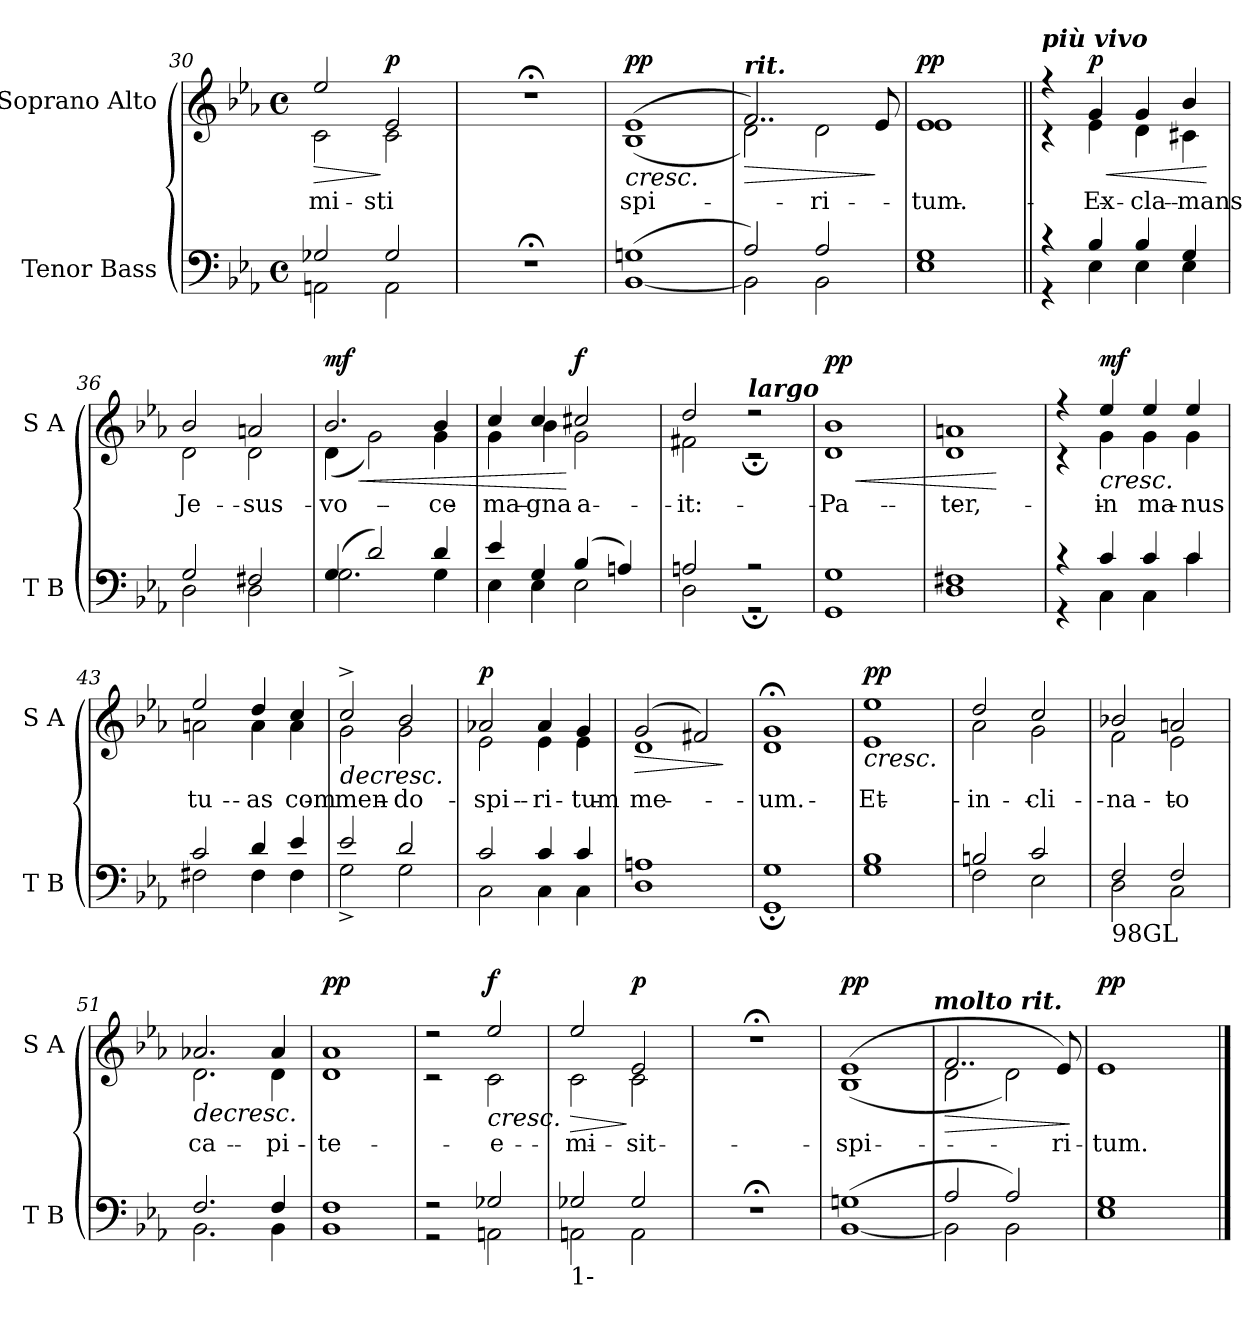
**kern	**kern	**text	**dynam
*part2	*part1	*part1	*part1
*staff2	*staff1	*staff1	*staff1
*I"Tenor Bass	*I"Soprano Alto	*	*
*I'T B	*I'S A	*	*
*clefF4	*clefG2	*	*
*k[b-e-a-]	*k[b-e-a-]	*	*
*E-:	*E-:	*	*
*M4/4	*M4/4	*	*
*met(c)	*met(c)	*	*
=30	=30	=30	=30
*^	*	*	*
!	!	!	!LO:LY:b	!LO:HP:b
*	*	*^	*	*
2G-X/	2AAn\	2ee-/	2c\	-mi-	>
!	!	!	!	!LO:LY:b	!LO:DY:n=1:b
2G-/	2AA\	2e-/	2c\	-sti	] p
=31	=31	=31	=31	=31	=31
1r;	2ryy	1r;<	2ryy	.	.
.	2ryy	.	2ryy	.	.
=32	=32	=32	=32	=32	=32
!	!	!	!	!LO:LY:b	!LO:HP:b
!	!	!	!	!	!LO:DY:n=1:b
(>1Gn/	[1BB-\	(>1e-/	(<1B-\	spi-	< pp
=33	=33	=33	=33	=33	=33
!	!	!LO:TX:a:Bi:t=rit.	!	!	!
!	!	!	!	!	!LO:HP:b
2A-/)	2BB-\]	2..f/)	2d\)	.	>
!	!	!	!	!LO:LY:b	!
2A-/	2BB-\	.	2d\	ri-	.
.	.	8e-/	.	.	]
=34	=34	=34	=34	=34	=34
!	!	!	!	!LO:LY:b	!LO:DY:b
1G/	1E-\	1e-/	1e-\	-tum.	pp
!!LO:LB:g=z	!!
=35||	=35||	=35||	=35||	=35||	=35||
!	!	!LO:TX:a:Bi:t=più vivo	!	!	!
4r	4r	4r	4r	.	.
!	!	!	!	!LO:LY:b	!LO:HP:b
!	!	!	!	!	!LO:DY:n=1:b
4B-/	4E-\	4g/	4e-\	Ex-	< p
!	!	!	!	!LO:LY:b	!
4B-/	4E-\	4g/	4d\	-cla-	.
!	!	!	!	!LO:LY:b	!
4G/	4E-\	4b-/	4c#X\	-mans	.
*v	*v	*	*	*	*
*	*v	*v	*	*
.	.	.	[
=36	=36	=36	=36
*^	*	*	*
!	!	!	!LO:LY:b	!
*	*	*^	*	*
2G/	2D\	2b-/	2d\	Je-	.
!	!	!	!	!LO:LY:b	!
2F#X/	2D\	2an/	2d\	-sus	.
=37	=37	=37	=37	=37	=37
!	!	!	!	!LO:LY:b	!LO:HP:b
!	!	!	!	!	!LO:DY:n=1:b
(4G/	2.G\	2.b-/	(4d\	vo-	< mf
2d/)	.	.	2g\)	.	.
!	!	!	!	!LO:LY:b	!
4d/	4G\	4b-/	4g\	-ce	.
=38	=38	=38	=38	=38	=38
!	!	!	!	!LO:LY:b	!
4e-/	4E-\	4cc/	4g\	ma-	.
!	!	!	!	!LO:LY:b	!
4G/	4E-\	4cc/	4b-\	-gna	.
!	!	!	!	!LO:LY:b	!LO:DY:n=1:b
(>4B-/	2E-\	2cc#X/	2g\	a-	[ f
4An/)	.	.	.	.	.
=39	=39	=39	=39	=39	=39
!	!	!	!	!LO:LY:b	!
2An/	2D\	2dd/	2f#X\	-it:	.
!	!	!LO:TX:a:Bi:t=largo	!	!	!
2r	2r;	2r	2r;<	.	.
=40	=40	=40	=40	=40	=40
!	!	!	!	!LO:LY:b	!LO:HP:b
!	!	!	!	!	!LO:HP:n=1:b
!	!	!	!	!	!LO:DY:n=1:b
1G/	1GG\	1b-/	1d\	Pa-	< > pp
=41	=41	=41	=41	=41	=41
!	!	!	!	!LO:LY:b	!
1F#X/	1D\	1an/	1d\	-ter,	.
*v	*v	*	*	*	*
*	*v	*v	*	*
.	.	.	[ [
=42	=42	=42	=42
*^	*^	*	*
4r	4r	4r	4r	.	.
!	!	!	!	!LO:LY:b	!LO:HP:b
!	!	!	!	!	!LO:DY:n=1:b
4c/	4C\	4ee-/	4g\	in	< mf
!	!	!	!	!LO:LY:b	!
4c/	4C\	4ee-/	4g\	ma-	.
!	!	!	!	!LO:LY:b	!
4c/	4c\	4ee-/	4g\	-nus	.
*v	*v	*	*	*	*
*	*v	*v	*	*
.	.	.	]
=43	=43	=43	=43
*^	*	*	*
!	!	!	!LO:LY:b	!
*	*	*^	*	*
2c/	2F#X\	2ee-/	2an\	tu-	.
!	!	!	!	!LO:LY:b	!
4d/	4F#\	4dd/	4a\	-as	.
!	!	!	!	!LO:LY:b	!
4e-/	4F#\	4cc/	4a\	com	.
!!LO:LB:g=z	!!
=44	=44	=44	=44	=44	=44
!	!	!	!	!LO:LY:b	!LO:HP:b
2e-/	2G^\	2cc^/	2g\	men-	>
!	!	!	!	!LO:LY:b	!
2d/	2G\	2b-/	2g\	-do	.
*v	*v	*	*	*	*
*	*v	*v	*	*
.	.	.	[
=45	=45	=45	=45
*^	*	*	*
!	!	!	!LO:LY:b	!LO:DY:b
*	*	*^	*	*
2c/	2C\	2a-X/	2e-\	spi-	p
!	!	!	!	!LO:LY:b	!
4c/	4C\	4a-/	4e-\	-ri-	.
!	!	!	!	!LO:LY:b	!
4c/	4C\	4g/	4e-\	-tum	.
=46	=46	=46	=46	=46	=46
!	!	!	!	!LO:LY:b	!LO:HP:b
1An/	1D\	(>2g/	1d\	me-	>
.	.	2f#X/)	.	.	.
*v	*v	*	*	*	*
*	*v	*v	*	*
.	.	.	]
=47	=47	=47	=47
*^	*	*	*
!	!	!	!LO:LY:b	!
*	*	*^	*	*
1G/	1GG;\	1g;</	1d\	um.	.
=48	=48	=48	=48	=48	=48
!	!	!	!	!LO:LY:b	!LO:HP:b
!	!	!	!	!	!LO:DY:n=1:b
1B-/	1G\	1ee-/	1e-\	Et	< pp
=49	=49	=49	=49	=49	=49
!	!	!	!	!LO:LY:b	!
2Bn/	2F\	2dd/	2a-\	in-	.
!	!	!	!	!LO:LY:b	!
2c/	2E-\	2cc/	2g\	-cli-	.
*v	*v	*	*	*	*
*	*v	*v	*	*
.	.	.	]
=50	=50	=50	=50
*^	*	*	*
!LO:TX:b:t=98GL	!	!	!	!
!	!	!	!LO:LY:b	!
*	*	*^	*	*
2F/	2D\	2b-X/	2f\	-na-	.
!	!	!	!	!LO:LY:b	!
2F/	2C\	2an/	2e-\	-to	.
=51	=51	=51	=51	=51	=51
!	!	!	!	!LO:LY:b	!LO:HP:b
2.F/	2.BB-\	2.a-X/	2.d\	ca-	>
!	!	!	!	!LO:LY:b	!
4F/	4BB-\	4a-/	4d\	-pi-	.
*v	*v	*	*	*	*
*	*v	*v	*	*
.	.	.	[
=52	=52	=52	=52
*^	*	*	*
!	!	!	!LO:LY:b	!LO:DY:b
*	*	*^	*	*
1F/	1BB-\	1a-/	1d\	-te	pp
=53	=53	=53	=53	=53	=53
2r	2r	2r	2r	.	.
!	!	!	!	!LO:LY:b	!LO:HP:b
!	!	!	!	!	!LO:DY:n=1:b
2G-X/	2AAn\	2ee-/	2c\	e-	< f
=54	=54	=54	=54	=54	=54
!LO:TX:b:t=1-	!	!	!	!	!
!	!	!	!	!LO:LY:b	!LO:HP:b
2G-X/	2AAn\	2ee-/	2c\	-mi-	>
!	!	!	!	!LO:LY:b	!LO:DY:n=1:b
2G-/	2AA\	2e-/	2c\	-sit	] p
*v	*v	*	*	*	*
*	*v	*v	*	*
.	.	.	]
=55	=55	=55	=55
*^	*^	*	*
1r;	2ryy	1r;<	2ryy	.	.
.	2ryy	.	2ryy	.	.
=56	=56	=56	=56	=56	=56
!	!	!	!	!LO:LY:b	!LO:DY:b
(>1Gn/	[1BB-\	(>1e-/	(<1B-\	spi-	pp
!	!	!	!LO:TX:a:Bi:t=molto rit.	!	!
=57	=57	=57	=57	=57	=57
!	!	!	!	!	!LO:HP:b
2A-/	2BB-\]	2..f/	2d\	.	>
2A-/)	2BB-\	.	2d\)	.	.
!	!	!	!	!LO:LY:b	!
.	.	8e-/)	.	ri-	[
*v	*v	*	*	*	*
*	*v	*v	*	*
.	.	.	]
=58	=58	=58	=58
*^	*	*	*
!	!	!	!LO:LY:b	!LO:DY:b
*	*	*^	*	*
1G/	1E-\	1e-/	2ryy	-tum.	pp
.	.	.	2ryy	.	.
*v	*v	*	*	*	*
*	*v	*v	*	*
==	==	==	==
*-	*-	*-	*-
